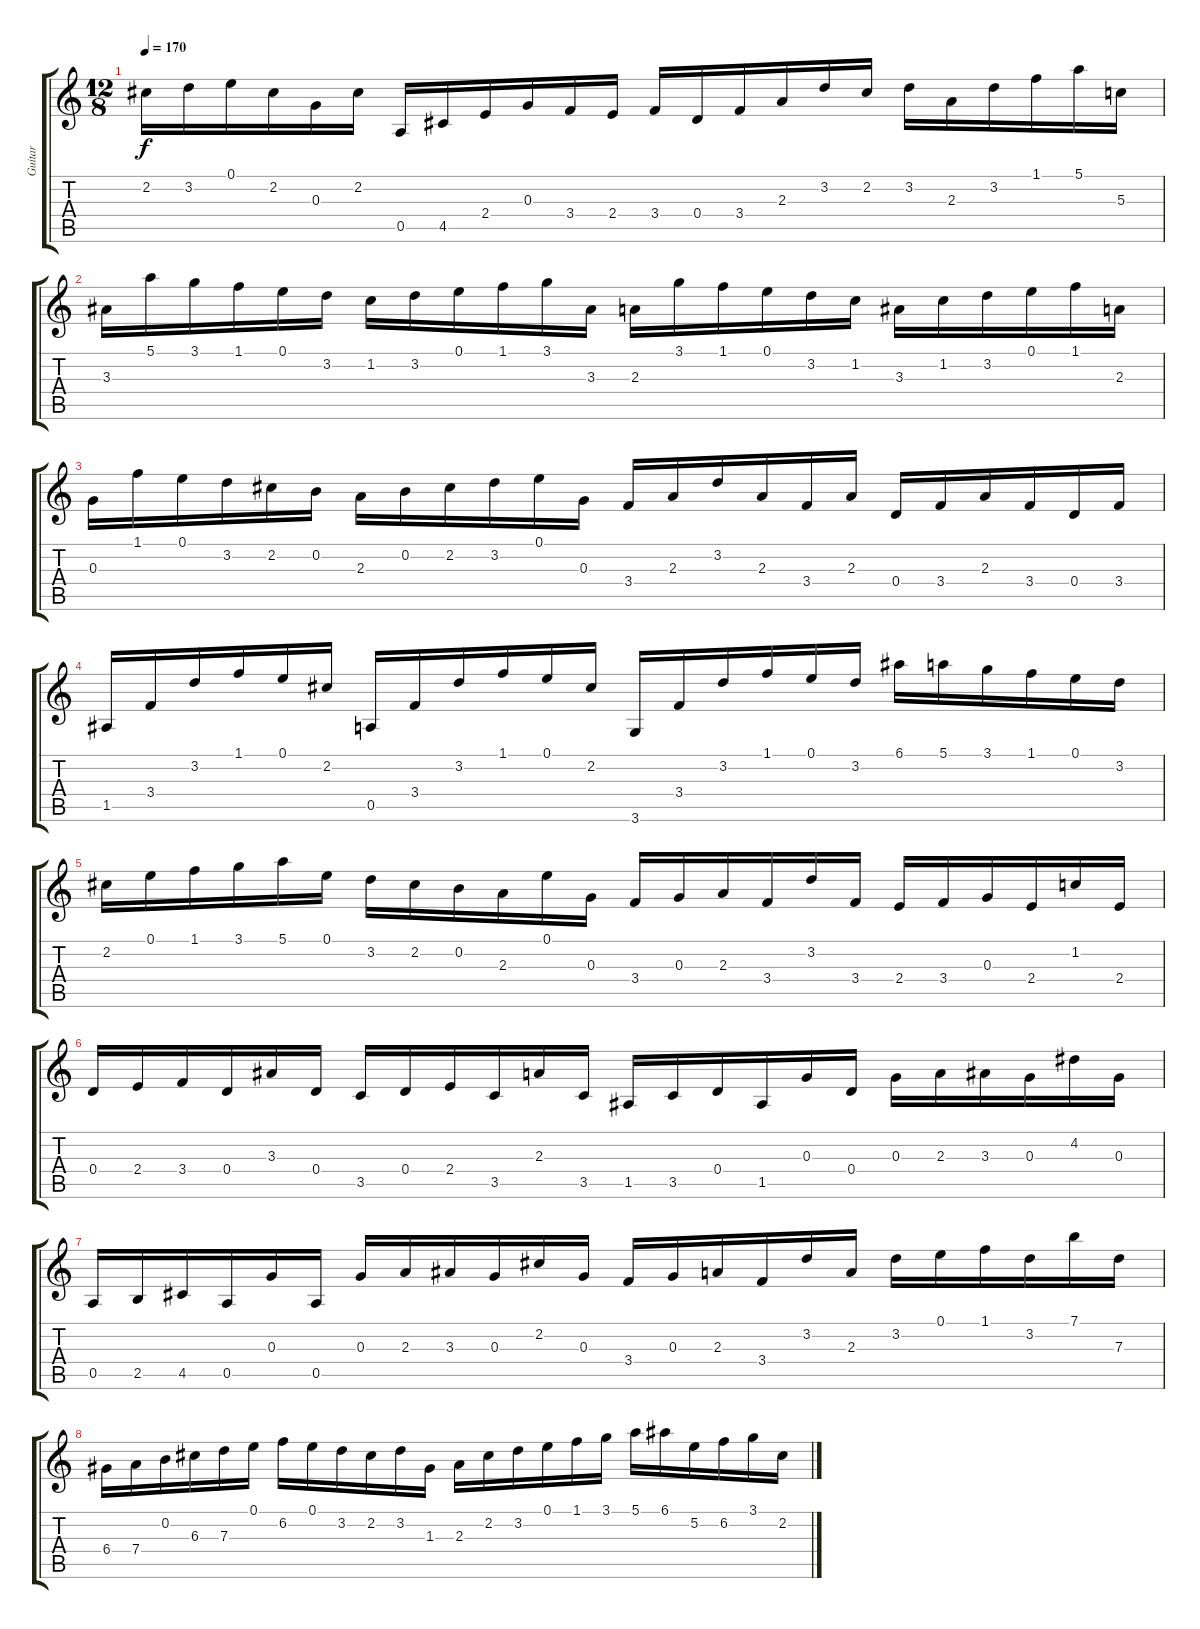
\track ("Guitar" "Guitar") {instrument acousticguitarnylon}
\staff {score tabs}
\tuning (E4 B3 G3 D3 A2 E2) {hide}
\ts (12 8)
\tempo 170
\clef g2
\ks c
2.2.16{dy f} 3.2.16 0.1.16 2.2.16 0.3.16 2.2.16 0.5.16 4.5.16 2.4.16 0.3.16 3.4.16 2.4.16 3.4.16 0.4.16 3.4.16 2.3.16 3.2.16 2.2.16 3.2.16 2.3.16 3.2.16 1.1.16 5.1.16 5.3.16 |
3.3.16 5.1.16 3.1.16 1.1.16 0.1.16 3.2.16 1.2.16 3.2.16 0.1.16 1.1.16 3.1.16 3.3.16 2.3.16 3.1.16 1.1.16 0.1.16 3.2.16 1.2.16 3.3.16 1.2.16 3.2.16 0.1.16 1.1.16 2.3.16 |
0.3.16 1.1.16 0.1.16 3.2.16 2.2.16 0.2.16 2.3.16 0.2.16 2.2.16 3.2.16 0.1.16 0.3.16 3.4.16 2.3.16 3.2.16 2.3.16 3.4.16 2.3.16 0.4.16 3.4.16 2.3.16 3.4.16 0.4.16 3.4.16 |
1.5.16 3.4.16 3.2.16 1.1.16 0.1.16 2.2.16 0.5.16 3.4.16 3.2.16 1.1.16 0.1.16 2.2.16 3.6.16 3.4.16 3.2.16 1.1.16 0.1.16 3.2.16 6.1.16 5.1.16 3.1.16 1.1.16 0.1.16 3.2.16 |
2.2.16 0.1.16 1.1.16 3.1.16 5.1.16 0.1.16 3.2.16 2.2.16 0.2.16 2.3.16 0.1.16 0.3.16 3.4.16 0.3.16 2.3.16 3.4.16 3.2.16 3.4.16 2.4.16 3.4.16 0.3.16 2.4.16 1.2.16 2.4.16 |
0.4.16 2.4.16 3.4.16 0.4.16 3.3.16 0.4.16 3.5.16 0.4.16 2.4.16 3.5.16 2.3.16 3.5.16 1.5.16 3.5.16 0.4.16 1.5.16 0.3.16 0.4.16 0.3.16 2.3.16 3.3.16 0.3.16 4.2.16 0.3.16 |
0.5.16 2.5.16 4.5.16 0.5.16 0.3.16 0.5.16 0.3.16 2.3.16 3.3.16 0.3.16 2.2.16 0.3.16 3.4.16 0.3.16 2.3.16 3.4.16 3.2.16 2.3.16 3.2.16 0.1.16 1.1.16 3.2.16 7.1.16 7.3.16 |
6.4.16 7.4.16 0.2.16 6.3.16 7.3.16 0.1.16 6.2.16 0.1.16 3.2.16 2.2.16 3.2.16 1.3.16 2.3.16 2.2.16 3.2.16 0.1.16 1.1.16 3.1.16 5.1.16 6.1.16 5.2.16 6.2.16 3.1.16 2.2.16
